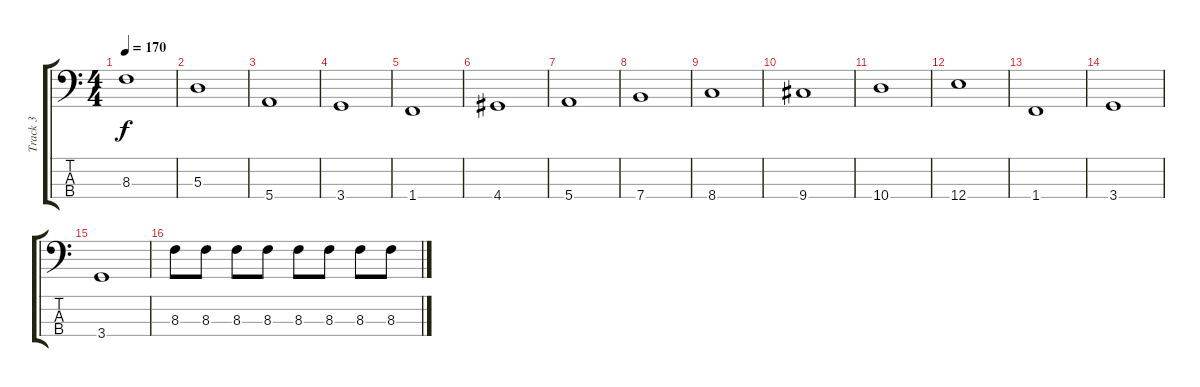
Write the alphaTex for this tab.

\track ("Track 3" "Track 3") {instrument electricbassfinger}
\staff {score tabs}
\tuning (G2 D2 A1 E1) {hide}
\ts (4 4)
\tempo 170
\clef f4
\ks c
8.3.1{dy f} |
5.3.1 |
5.4.1 |
3.4.1 |
1.4.1 |
4.4.1 |
5.4.1 |
7.4.1 |
8.4.1 |
9.4.1 |
10.4.1 |
12.4.1 |
1.4.1 |
3.4.1 |
3.4.1 |
8.3.8 8.3.8 8.3.8 8.3.8 8.3.8 8.3.8 8.3.8 8.3.8
